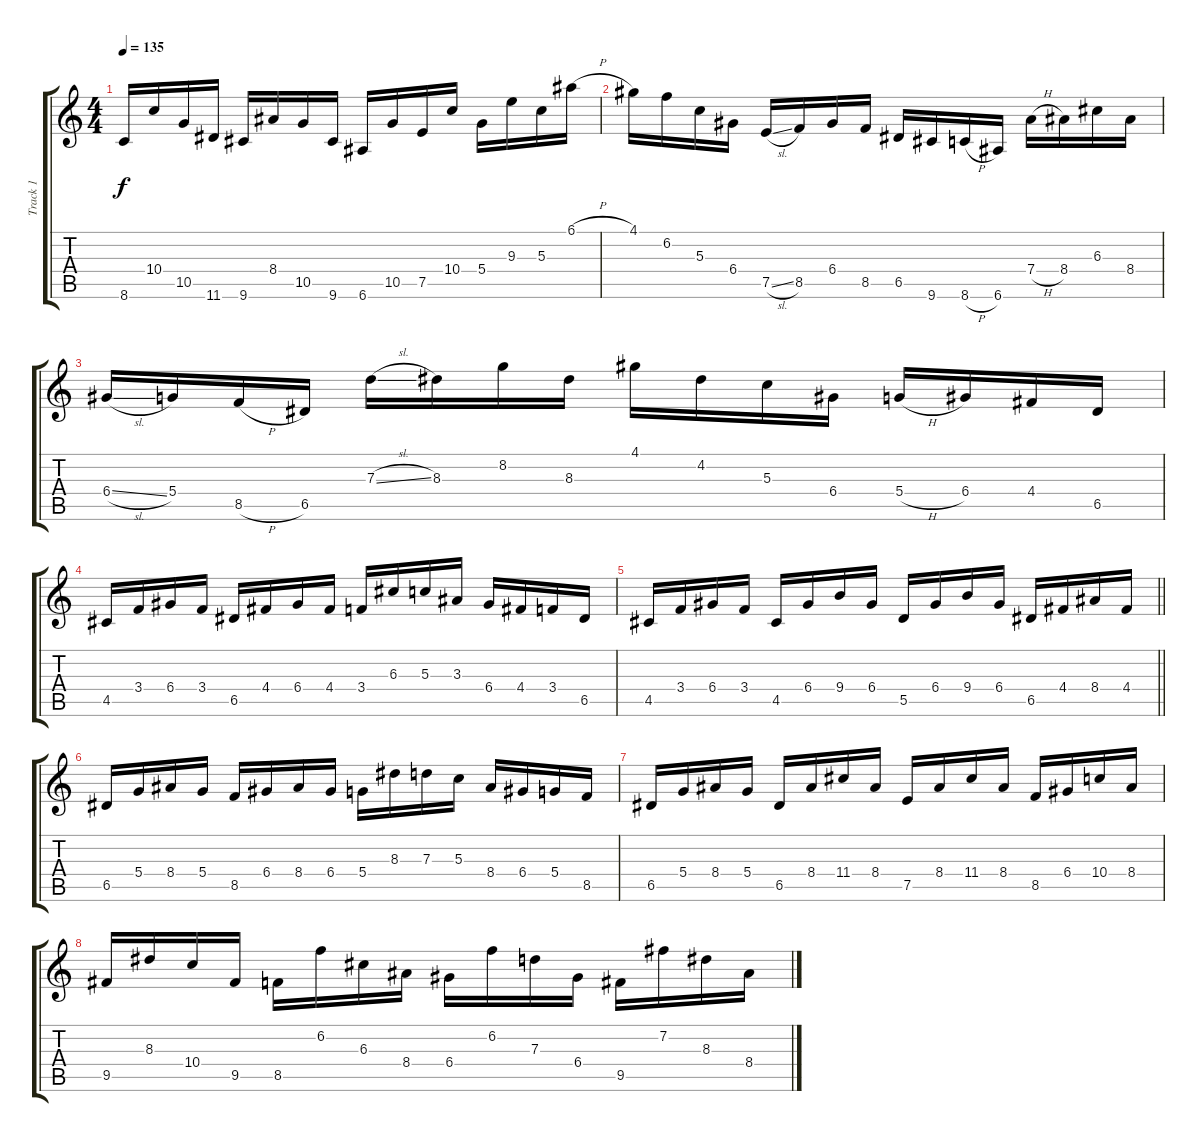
\track ("Track 1" "Track 1") {instrument distortionguitar}
\staff {score tabs}
\tuning (E4 B3 G3 D3 A2 E2) {hide}
\ts (4 4)
\tempo 135
\clef g2
\ks c
8.6.16{dy f} 10.4.16 10.5.16 11.6.16 9.6.16 8.4.16 10.5.16 9.6.16 6.6.16 10.5.16 7.5.16 10.4.16 5.4.16 9.3.16 5.3.16 6.1{h}.16 |
4.1.16 6.2.16 5.3.16 6.4.16 7.5{sl}.16 8.5.16 6.4.16 8.5.16 6.5.16 9.6.16 8.6{h}.16 6.6.16 7.4{h}.16 8.4.16 6.3.16 8.4.16 |
6.4{sl}.16 5.4.16 8.5{h}.16 6.5.16 7.3{sl}.16 8.3.16 8.2.16 8.3.16 4.1.16 4.2.16 5.3.16 6.4.16 5.4{h}.16 6.4.16 4.4.16 6.5.16 |
4.5.16 3.4.16 6.4.16 3.4.16 6.5.16 4.4.16 6.4.16 4.4.16 3.4.16 6.3.16 5.3.16 3.3.16 6.4.16 4.4.16 3.4.16 6.5.16 |
\barLineRight lightlight
4.5.16 3.4.16 6.4.16 3.4.16 4.5.16 6.4.16 9.4.16 6.4.16 5.5.16 6.4.16 9.4.16 6.4.16 6.5.16 4.4.16 8.4.16 4.4.16 |
6.5.16 5.4.16 8.4.16 5.4.16 8.5.16 6.4.16 8.4.16 6.4.16 5.4.16 8.3.16 7.3.16 5.3.16 8.4.16 6.4.16 5.4.16 8.5.16 |
6.5.16 5.4.16 8.4.16 5.4.16 6.5.16 8.4.16 11.4.16 8.4.16 7.5.16 8.4.16 11.4.16 8.4.16 8.5.16 6.4.16 10.4.16 8.4.16 |
9.5.16 8.3.16 10.4.16 9.5.16 8.5.16 6.2.16 6.3.16 8.4.16 6.4.16 6.2.16 7.3.16 6.4.16 9.5.16 7.2.16 8.3.16 8.4.16
